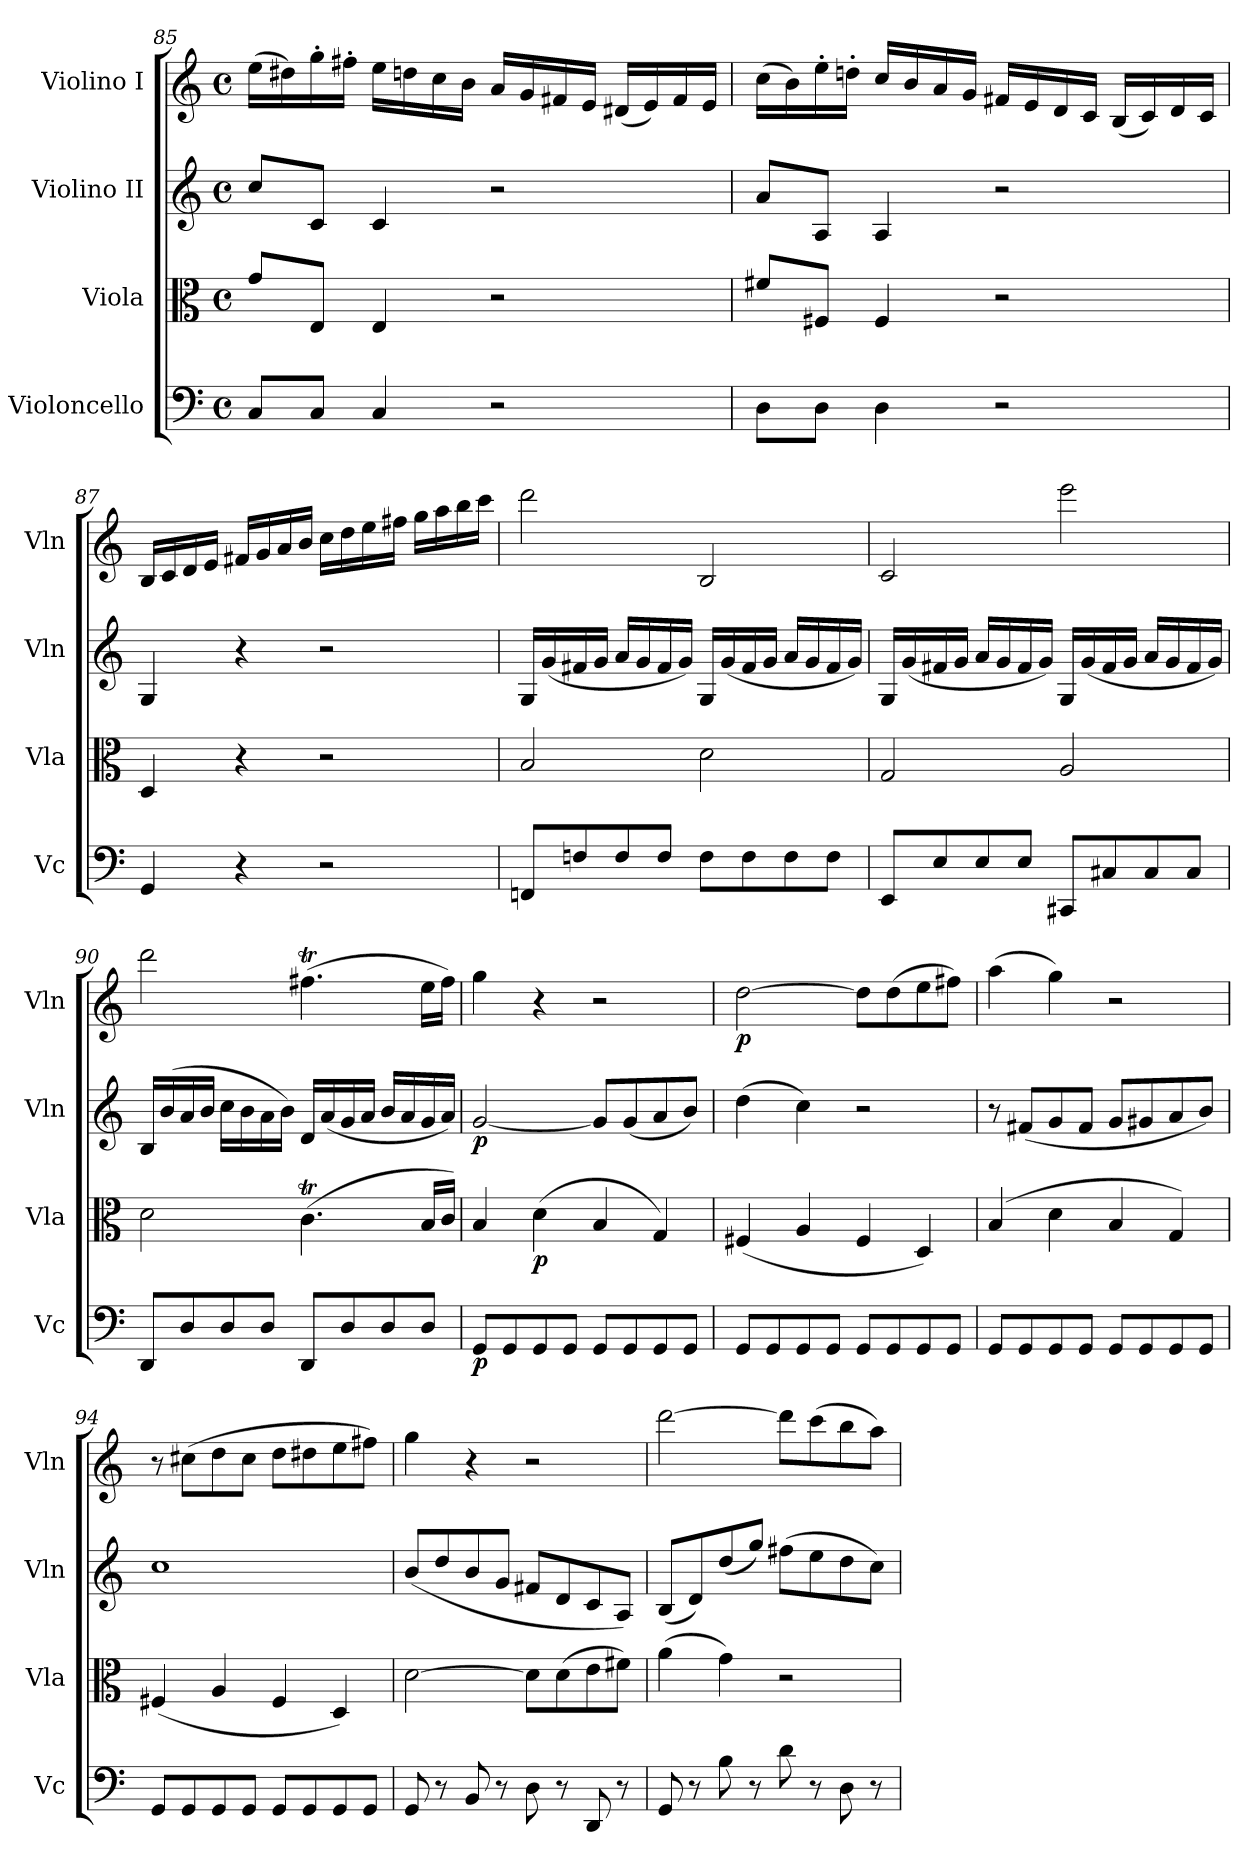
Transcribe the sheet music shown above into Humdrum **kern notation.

**kern	**dynam	**kern	**dynam	**kern	**dynam	**kern	**dynam
*part4	*part4	*part3	*part3	*part2	*part2	*part1	*part1
*staff4	*staff4	*staff3	*staff3	*staff2	*staff2	*staff1	*staff1
*I"Violoncello	*	*I"Viola	*	*I"Violino II	*	*I"Violino I	*
*I'Vc	*	*I'Vla	*	*I'Vln	*	*I'Vln	*
*clefF4	*	*clefC3	*	*clefG2	*	*clefG2	*
*k[]	*	*k[]	*	*k[]	*	*k[]	*
*C:	*	*C:	*	*C:	*	*C:	*
*M4/4	*	*M4/4	*	*M4/4	*	*M4/4	*
*met(c)	*	*met(c)	*	*met(c)	*	*met(c)	*
=85	=85	=85	=85	=85	=85	=85	=85
8CL	.	8gL	.	8ccL	.	(16eeLL	.
.	.	.	.	.	.	16dd#X)	.
8CJ	.	8EJ	.	8cJ	.	16gg'	.
.	.	.	.	.	.	16ff#X'JJ	.
4C	.	4E	.	4c	.	16eeLL	.
.	.	.	.	.	.	16ddn	.
.	.	.	.	.	.	16cc	.
.	.	.	.	.	.	16bJJ	.
2r	.	2r	.	2r	.	16aLL	.
.	.	.	.	.	.	16g	.
.	.	.	.	.	.	16f#X	.
.	.	.	.	.	.	16eJJ	.
.	.	.	.	.	.	(16d#XLL	.
.	.	.	.	.	.	16e)	.
.	.	.	.	.	.	16f#	.
.	.	.	.	.	.	16eJJ	.
=86	=86	=86	=86	=86	=86	=86	=86
8DL	.	8f#XL	.	8aL	.	(16ccLL	.
.	.	.	.	.	.	16b)	.
8DJ	.	8F#XJ	.	8AJ	.	16ee'	.
.	.	.	.	.	.	16ddn'JJ	.
4D	.	4F#	.	4A	.	16ccLL	.
.	.	.	.	.	.	16b	.
.	.	.	.	.	.	16a	.
.	.	.	.	.	.	16gJJ	.
2r	.	2r	.	2r	.	16f#XLL	.
.	.	.	.	.	.	16e	.
.	.	.	.	.	.	16d	.
.	.	.	.	.	.	16cJJ	.
.	.	.	.	.	.	(16BLL	.
.	.	.	.	.	.	16c)	.
.	.	.	.	.	.	16d	.
.	.	.	.	.	.	16cJJ	.
!!LO:LB:g=z
=87	=87	=87	=87	=87	=87	=87	=87
4GG	.	4D	.	4G	.	16BLL	.
.	.	.	.	.	.	16c	.
.	.	.	.	.	.	16d	.
.	.	.	.	.	.	16eJJ	.
4r	.	4r	.	4r	.	16f#XLL	.
.	.	.	.	.	.	16g	.
.	.	.	.	.	.	16a	.
.	.	.	.	.	.	16bJJ	.
2r	.	2r	.	2r	.	16ccLL	.
.	.	.	.	.	.	16dd	.
.	.	.	.	.	.	16ee	.
.	.	.	.	.	.	16ff#XJJ	.
.	.	.	.	.	.	16ggLL	.
.	.	.	.	.	.	16aa	.
.	.	.	.	.	.	16bb	.
.	.	.	.	.	.	16cccJJ	.
=88	=88	=88	=88	=88	=88	=88	=88
8FFn/L	.	2B	.	16GLL	.	2ddd	.
.	.	.	.	(16g	.	.	.
8Fn/	.	.	.	16f#X	.	.	.
.	.	.	.	16gJJ	.	.	.
8F/	.	.	.	16aLL	.	.	.
.	.	.	.	16g	.	.	.
8F/J	.	.	.	16f#	.	.	.
.	.	.	.	16gJJ)	.	.	.
8FL	.	2d	.	16GLL	.	2B	.
.	.	.	.	(16g	.	.	.
8F	.	.	.	16f#	.	.	.
.	.	.	.	16gJJ	.	.	.
8F	.	.	.	16aLL	.	.	.
.	.	.	.	16g	.	.	.
8FJ	.	.	.	16f#	.	.	.
.	.	.	.	16gJJ)	.	.	.
=89	=89	=89	=89	=89	=89	=89	=89
8EEL	.	2G	.	16GLL	.	2c	.
.	.	.	.	(16g	.	.	.
8E	.	.	.	16f#X	.	.	.
.	.	.	.	16gJJ	.	.	.
8E	.	.	.	16aLL	.	.	.
.	.	.	.	16g	.	.	.
8EJ	.	.	.	16f#	.	.	.
.	.	.	.	16gJJ)	.	.	.
8CC#XL	.	2A	.	16GLL	.	2eee	.
.	.	.	.	(16g	.	.	.
8C#X	.	.	.	16f#	.	.	.
.	.	.	.	16gJJ	.	.	.
8C#	.	.	.	16aLL	.	.	.
.	.	.	.	16g	.	.	.
8C#J	.	.	.	16f#	.	.	.
.	.	.	.	16gJJ)	.	.	.
!!LO:PB:g=z
=90	=90	=90	=90	=90	=90	=90	=90
8DDL	.	2d	.	16BLL	.	2ddd	.
.	.	.	.	(16b	.	.	.
8D	.	.	.	16a	.	.	.
.	.	.	.	16bJJ	.	.	.
8D	.	.	.	16ccLL	.	.	.
.	.	.	.	16b	.	.	.
8DJ	.	.	.	16a	.	.	.
.	.	.	.	16bJJ)	.	.	.
8DDL	.	(4.cT	.	16dLL	.	(4.ff#Xt	.
.	.	.	.	(16a	.	.	.
8D	.	.	.	16g	.	.	.
.	.	.	.	16aJJ	.	.	.
8D	.	.	.	16bLL	.	.	.
.	.	.	.	16a	.	.	.
8DJ	.	16BLL	.	16g	.	16eeLL	.
.	.	16cJJ)	.	16aJJ)	.	16ff#JJ)	.
=91	=91	=91	=91	=91	=91	=91	=91
8GGL	p	4B	.	[2g	p	4gg	.
8GG	.	.	.	.	.	.	.
8GG	.	(4d	p	.	.	4r	.
8GGJ	.	.	.	.	.	.	.
8GGL	.	4B	.	8gL]	.	2r	.
8GG	.	.	.	(8g	.	.	.
8GG	.	4G)	.	8a	.	.	.
8GGJ	.	.	.	8bJ)	.	.	.
=92	=92	=92	=92	=92	=92	=92	=92
8GGL	.	(4F#X	.	(4dd	.	[2dd	p
8GG	.	.	.	.	.	.	.
8GG	.	4A	.	4cc)	.	.	.
8GGJ	.	.	.	.	.	.	.
8GGL	.	4F#	.	2r	.	8ddL]	.
8GG	.	.	.	.	.	(8dd	.
8GG	.	4D)	.	.	.	8ee	.
8GGJ	.	.	.	.	.	8ff#XJ)	.
=93	=93	=93	=93	=93	=93	=93	=93
8GGL	.	(4B	.	8r	.	(4aa	.
8GG	.	.	.	(8f#XL	.	.	.
8GG	.	4d	.	8g	.	4gg)	.
8GGJ	.	.	.	8f#J	.	.	.
8GGL	.	4B	.	8gL	.	2r	.
8GG	.	.	.	8g#X	.	.	.
8GG	.	4G)	.	8a	.	.	.
8GGJ	.	.	.	8bJ)	.	.	.
=94	=94	=94	=94	=94	=94	=94	=94
8GGL	.	(4F#X	.	1cc	.	8r	.
8GG	.	.	.	.	.	(8cc#XL	.
8GG	.	4A	.	.	.	8dd	.
8GGJ	.	.	.	.	.	8cc#J	.
8GGL	.	4F#	.	.	.	8ddL	.
8GG	.	.	.	.	.	8dd#X	.
8GG	.	4D)	.	.	.	8ee	.
8GGJ	.	.	.	.	.	8ff#XJ)	.
!!LO:LB:g=z
=95	=95	=95	=95	=95	=95	=95	=95
8GG	.	[2d	.	(8b/L	.	4gg	.
8r	.	.	.	8dd/	.	.	.
8BB	.	.	.	8b/	.	4r	.
8r	.	.	.	8g/J	.	.	.
8D	.	8dL]	.	8f#XL	.	2r	.
8r	.	(8d	.	8d	.	.	.
8DD	.	8e	.	8c	.	.	.
8r	.	8f#XJ)	.	8AJ)	.	.	.
=96	=96	=96	=96	=96	=96	=96	=96
8GG	.	(4a	.	(8BL	.	[2ddd	.
8r	.	.	.	8d)	.	.	.
8B	.	4g)	.	(8dd	.	.	.
8r	.	.	.	8ggJ)	.	.	.
8d	.	2r	.	(8ff#XL	.	8dddL]	.
8r	.	.	.	8ee	.	(8ccc	.
8D	.	.	.	8dd	.	8bb	.
8r	.	.	.	8ccJ)	.	8aaJ)	.
=	=	=	=	=	=	=	=
*-	*-	*-	*-	*-	*-	*-	*-
